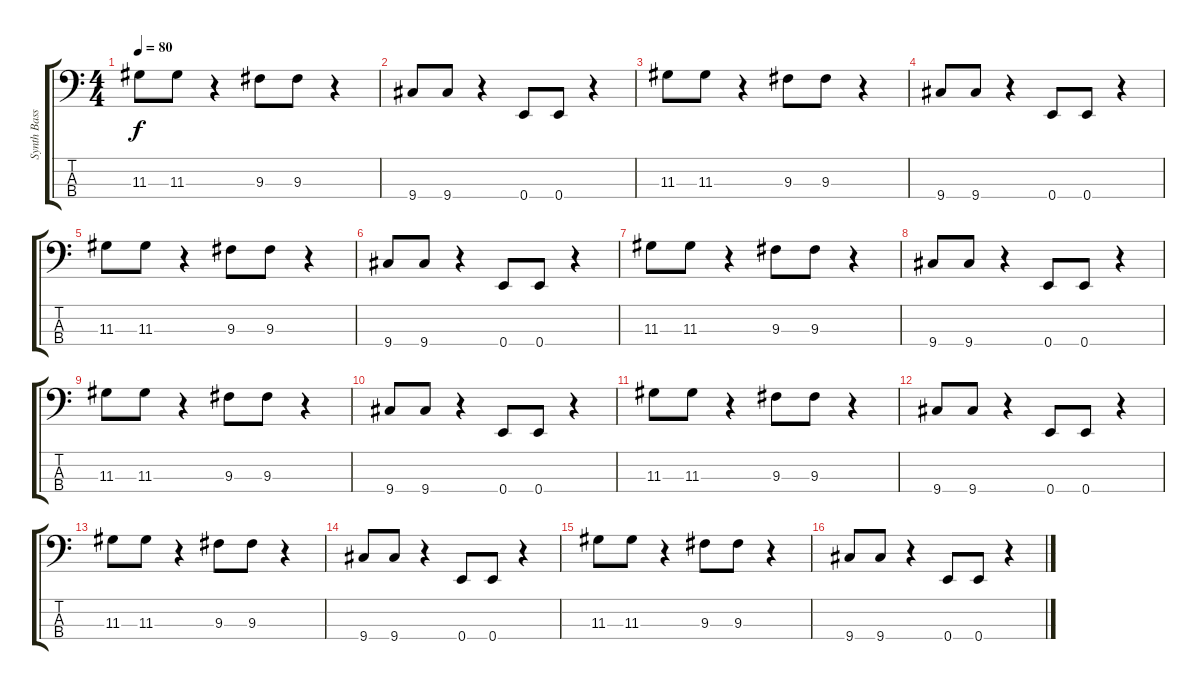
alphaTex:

\track ("Synth Bass" "Synth Bass") {instrument synthbass1}
\staff {score tabs}
\tuning (G2 D2 A1 E1) {hide}
\ts (4 4)
\tempo 80
\clef f4
\ks c
11.3.8{dy f} 11.3.8 r.4 9.3.8 9.3.8 r.4 |
9.4.8 9.4.8 r.4 0.4.8 0.4.8 r.4 |
11.3.8 11.3.8 r.4 9.3.8 9.3.8 r.4 |
9.4.8 9.4.8 r.4 0.4.8 0.4.8 r.4 |
11.3.8 11.3.8 r.4 9.3.8 9.3.8 r.4 |
9.4.8 9.4.8 r.4 0.4.8 0.4.8 r.4 |
11.3.8 11.3.8 r.4 9.3.8 9.3.8 r.4 |
9.4.8 9.4.8 r.4 0.4.8 0.4.8 r.4 |
11.3.8 11.3.8 r.4 9.3.8 9.3.8 r.4 |
9.4.8 9.4.8 r.4 0.4.8 0.4.8 r.4 |
11.3.8 11.3.8 r.4 9.3.8 9.3.8 r.4 |
9.4.8 9.4.8 r.4 0.4.8 0.4.8 r.4 |
11.3.8 11.3.8 r.4 9.3.8 9.3.8 r.4 |
9.4.8 9.4.8 r.4 0.4.8 0.4.8 r.4 |
11.3.8 11.3.8 r.4 9.3.8 9.3.8 r.4 |
9.4.8 9.4.8 r.4 0.4.8 0.4.8 r.4
